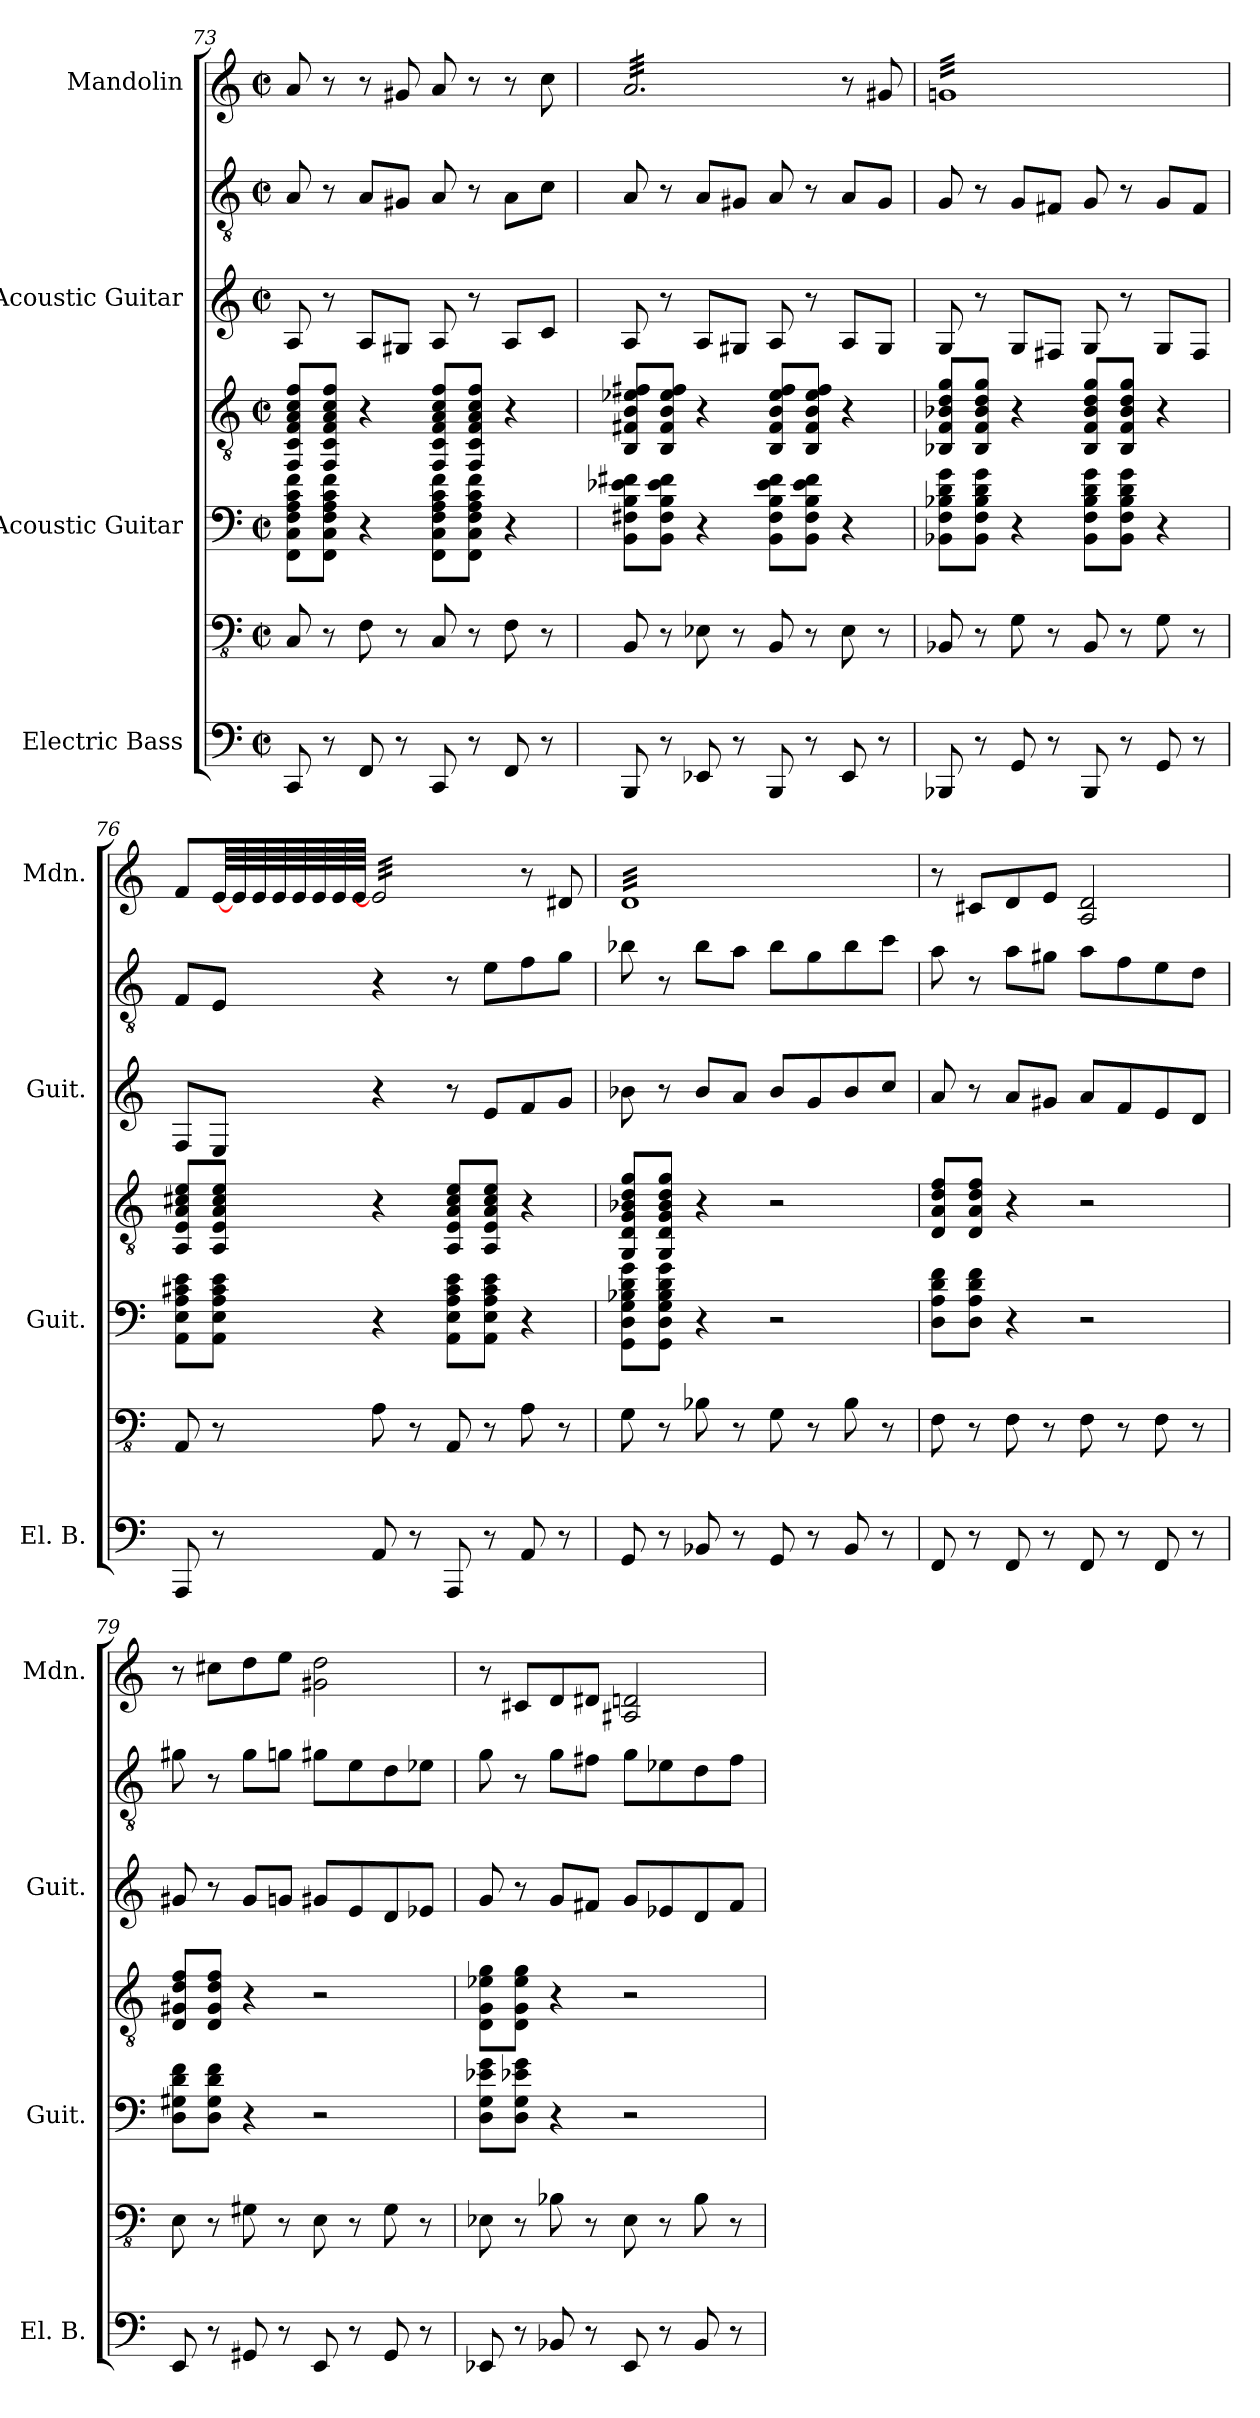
**kern	**kern	**kern	**kern	**kern	**kern	**kern
*part4	*part4	*part3	*part3	*part2	*part2	*part1
*staff7	*staff6	*staff5	*staff4	*staff3	*staff2	*staff1
*I"Electric Bass	*	*I"Acoustic Guitar	*	*I"Acoustic Guitar	*	*I"Mandolin
*I'El. B.	*	*I'Guit.	*	*I'Guit.	*	*I'Mdn.
*	*clefFv4	*	*clefGv2	*	*clefGv2	*clefG2
*k[]	*k[]	*k[]	*k[]	*k[]	*k[]	*k[]
*M2/2	*M2/2	*M2/2	*M2/2	*M2/2	*M2/2	*M2/2
*met(c|)	*met(c|)	*met(c|)	*met(c|)	*met(c|)	*met(c|)	*met(c|)
=73	=73	=73	=73	=73	=73	=73
8CC	8CC/	8FF\ 8C\ 8F\ 8A\ 8c\ 8f\L	8FF/ 8C/ 8F/ 8A/ 8c/ 8f/L	8A	8A/	8a/
8r	8r	8FF\ 8C\ 8F\ 8A\ 8c\ 8f\J	8FF/ 8C/ 8F/ 8A/ 8c/ 8f/J	8r	8r	8r
8FF	8FF\	4r	4r	8AL	8A/L	8r
8r	8r	.	.	8G#J	8G#X/J	8g#X/
8CC	8CC/	8FF\ 8C\ 8F\ 8A\ 8c\ 8f\L	8FF/ 8C/ 8F/ 8A/ 8c/ 8f/L	8A	8A/	8a/
8r	8r	8FF\ 8C\ 8F\ 8A\ 8c\ 8f\J	8FF/ 8C/ 8F/ 8A/ 8c/ 8f/J	8r	8r	8r
8FF	8FF\	4r	4r	8AL	8A\L	8r
8r	8r	.	.	8cJ	8c\J	8cc\
=74	=74	=74	=74	=74	=74	=74
*	*	*	*	*	*	*tremolo
8BBB	8BBB/	8BB\ 8F#\ 8B\ 8e-\ 8f#\L	8BB/ 8F#X/ 8B/ 8e-X/ 8f#X/L	8A	8A/	32a/LLL
.	.	.	.	.	.	32a/
.	.	.	.	.	.	32a/
.	.	.	.	.	.	32a/
8r	8r	8BB\ 8F#\ 8B\ 8e-\ 8f#\J	8BB/ 8F#/ 8B/ 8e-/ 8f#/J	8r	8r	32a/
.	.	.	.	.	.	32a/
.	.	.	.	.	.	32a/
.	.	.	.	.	.	32a/
8EE-	8EE-X\	4r	4r	8AL	8A/L	32a/
.	.	.	.	.	.	32a/
.	.	.	.	.	.	32a/
.	.	.	.	.	.	32a/
8r	8r	.	.	8G#J	8G#X/J	32a/
.	.	.	.	.	.	32a/
.	.	.	.	.	.	32a/
.	.	.	.	.	.	32a/
8BBB	8BBB/	8BB\ 8F#\ 8B\ 8e-\ 8f#\L	8BB/ 8F#/ 8B/ 8e-/ 8f#/L	8A	8A/	32a/
.	.	.	.	.	.	32a/
.	.	.	.	.	.	32a/
.	.	.	.	.	.	32a/
8r	8r	8BB\ 8F#\ 8B\ 8e-\ 8f#\J	8BB/ 8F#/ 8B/ 8e-/ 8f#/J	8r	8r	32a/
.	.	.	.	.	.	32a/
.	.	.	.	.	.	32a/
.	.	.	.	.	.	32a/JJJ
*	*	*	*	*	*	*Xtremolo
8EE-	8EE-\	4r	4r	8AL	8A/L	8r
8r	8r	.	.	8G#J	8G#/J	8g#X/
!!LO:PB:g=z
=75	=75	=75	=75	=75	=75	=75
*	*	*	*	*	*	*tremolo
8BBB-	8BBB-X/	8BB-\ 8F\ 8B-\ 8d\ 8g\L	8BB-X/ 8F/ 8B-X/ 8d/ 8g/L	8G	8G/	32gnLLL
.	.	.	.	.	.	32gn
.	.	.	.	.	.	32gn
.	.	.	.	.	.	32gn
8r	8r	8BB-\ 8F\ 8B-\ 8d\ 8g\J	8BB-/ 8F/ 8B-/ 8d/ 8g/J	8r	8r	32gn
.	.	.	.	.	.	32gn
.	.	.	.	.	.	32gn
.	.	.	.	.	.	32gn
8GG	8GG\	4r	4r	8GL	8G/L	32gn
.	.	.	.	.	.	32gn
.	.	.	.	.	.	32gn
.	.	.	.	.	.	32gn
8r	8r	.	.	8F#J	8F#X/J	32gn
.	.	.	.	.	.	32gn
.	.	.	.	.	.	32gn
.	.	.	.	.	.	32gn
8BBB-	8BBB-/	8BB-\ 8F\ 8B-\ 8d\ 8g\L	8BB-/ 8F/ 8B-/ 8d/ 8g/L	8G	8G/	32gn
.	.	.	.	.	.	32gn
.	.	.	.	.	.	32gn
.	.	.	.	.	.	32gn
8r	8r	8BB-\ 8F\ 8B-\ 8d\ 8g\J	8BB-/ 8F/ 8B-/ 8d/ 8g/J	8r	8r	32gn
.	.	.	.	.	.	32gn
.	.	.	.	.	.	32gn
.	.	.	.	.	.	32gn
8GG	8GG\	4r	4r	8GL	8G/L	32gn
.	.	.	.	.	.	32gn
.	.	.	.	.	.	32gn
.	.	.	.	.	.	32gn
8r	8r	.	.	8F#J	8F#/J	32gn
.	.	.	.	.	.	32gn
.	.	.	.	.	.	32gn
.	.	.	.	.	.	32gnJJJ
*	*	*	*	*	*	*Xtremolo
=76	=76	=76	=76	=76	=76	=76
8AAA	8AAA/	8AA\ 8E\ 8A\ 8c#\ 8e\L	8AA/ 8E/ 8A/ 8c#X/ 8e/L	8FL	8F/L	8f/L
*	*	*	*	*	*	*tremolo
8r	8r	8AA\ 8E\ 8A\ 8c#\ 8e\J	8AA/ 8E/ 8A/ 8c#/ 8e/J	8EJ	8E/J	[64e/
.	.	.	.	.	.	64e/
.	.	.	.	.	.	64e/
.	.	.	.	.	.	64e/
.	.	.	.	.	.	64e/
.	.	.	.	.	.	64e/
.	.	.	.	.	.	64e/
.	.	.	.	.	.	64e/JJJJ
8AA	8AA\	4r	4r	4r	4r	32e/]LLL
.	.	.	.	.	.	32e/
.	.	.	.	.	.	32e/
.	.	.	.	.	.	32e/
8r	8r	.	.	.	.	32e/
.	.	.	.	.	.	32e/
.	.	.	.	.	.	32e/
.	.	.	.	.	.	32e/
8AAA	8AAA/	8AA\ 8E\ 8A\ 8c#\ 8e\L	8AA/ 8E/ 8A/ 8c#/ 8e/L	8r	8r	32e/
.	.	.	.	.	.	32e/
.	.	.	.	.	.	32e/
.	.	.	.	.	.	32e/
8r	8r	8AA\ 8E\ 8A\ 8c#\ 8e\J	8AA/ 8E/ 8A/ 8c#/ 8e/J	8eL	8e\L	32e/
.	.	.	.	.	.	32e/
.	.	.	.	.	.	32e/
.	.	.	.	.	.	32e/JJJ
*	*	*	*	*	*	*Xtremolo
8AA	8AA\	4r	4r	8f	8f\	8r
8r	8r	.	.	8gJ	8g\J	8d#X/
=77	=77	=77	=77	=77	=77	=77
*	*	*	*	*	*	*tremolo
8GG	8GG\	8GG\ 8D\ 8G\ 8B-\ 8d\ 8g\L	8GG/ 8D/ 8G/ 8B-X/ 8d/ 8g/L	8b-	8b-X\	32dLLL
.	.	.	.	.	.	32d
.	.	.	.	.	.	32d
.	.	.	.	.	.	32d
8r	8r	8GG\ 8D\ 8G\ 8B-\ 8d\ 8g\J	8GG/ 8D/ 8G/ 8B-/ 8d/ 8g/J	8r	8r	32d
.	.	.	.	.	.	32d
.	.	.	.	.	.	32d
.	.	.	.	.	.	32d
8BB-	8BB-X\	4r	4r	8b-L	8b-\L	32d
.	.	.	.	.	.	32d
.	.	.	.	.	.	32d
.	.	.	.	.	.	32d
8r	8r	.	.	8aJ	8a\J	32d
.	.	.	.	.	.	32d
.	.	.	.	.	.	32d
.	.	.	.	.	.	32d
8GG	8GG\	2r	2r	8b-L	8b-\L	32d
.	.	.	.	.	.	32d
.	.	.	.	.	.	32d
.	.	.	.	.	.	32d
8r	8r	.	.	8g	8g\	32d
.	.	.	.	.	.	32d
.	.	.	.	.	.	32d
.	.	.	.	.	.	32d
8BB-	8BB-\	.	.	8b-	8b-\	32d
.	.	.	.	.	.	32d
.	.	.	.	.	.	32d
.	.	.	.	.	.	32d
8r	8r	.	.	8ccJ	8cc\J	32d
.	.	.	.	.	.	32d
.	.	.	.	.	.	32d
.	.	.	.	.	.	32dJJJ
*	*	*	*	*	*	*Xtremolo
=78	=78	=78	=78	=78	=78	=78
8FF	8FF\	8D\ 8A\ 8d\ 8f\L	8D/ 8A/ 8d/ 8f/L	8a	8a\	8r
8r	8r	8D\ 8A\ 8d\ 8f\J	8D/ 8A/ 8d/ 8f/J	8r	8r	8c#X/L
8FF	8FF\	4r	4r	8aL	8a\L	8d/
8r	8r	.	.	8g#J	8g#X\J	8e/J
8FF	8FF\	2r	2r	8aL	8a\L	2A/ 2d/
8r	8r	.	.	8f	8f\	.
8FF	8FF\	.	.	8e	8e\	.
8r	8r	.	.	8dJ	8d\J	.
=79	=79	=79	=79	=79	=79	=79
8EE	8EE\	8D\ 8G#\ 8d\ 8f\L	8D/ 8G#X/ 8d/ 8f/L	8g#	8g#X\	8r
8r	8r	8D\ 8G#\ 8d\ 8f\J	8D/ 8G#/ 8d/ 8f/J	8r	8r	8cc#X\L
8GG#	8GG#X\	4r	4r	8g#L	8g#\L	8dd\
8r	8r	.	.	8gJ	8gn\J	8ee\J
8EE	8EE\	2r	2r	8g#L	8g#X\L	2g#X\ 2dd\
8r	8r	.	.	8e	8e\	.
8GG#	8GG#\	.	.	8d	8d\	.
8r	8r	.	.	8e-J	8e-X\J	.
!!LO:PB:g=z
=80	=80	=80	=80	=80	=80	=80
8EE-	8EE-X\	8D\ 8G\ 8e-X\ 8g\L	8D\ 8G\ 8e-X\ 8g\L	8g	8g\	8r
8r	8r	8D\ 8G\ 8e-X\ 8g\J	8D\ 8G\ 8e-\ 8g\J	8r	8r	8c#X/L
8BB-	8BB-X\	4r	4r	8gL	8g\L	8d/
8r	8r	.	.	8f#J	8f#X\J	8d#X/J
8EE-	8EE-\	2r	2r	8gL	8g\L	2A#X/ 2dn/
8r	8r	.	.	8e-	8e-X\	.
8BB-	8BB-\	.	.	8d	8d\	.
8r	8r	.	.	8f#J	8f#\J	.
=	=	=	=	=	=	=
*-	*-	*-	*-	*-	*-	*-
